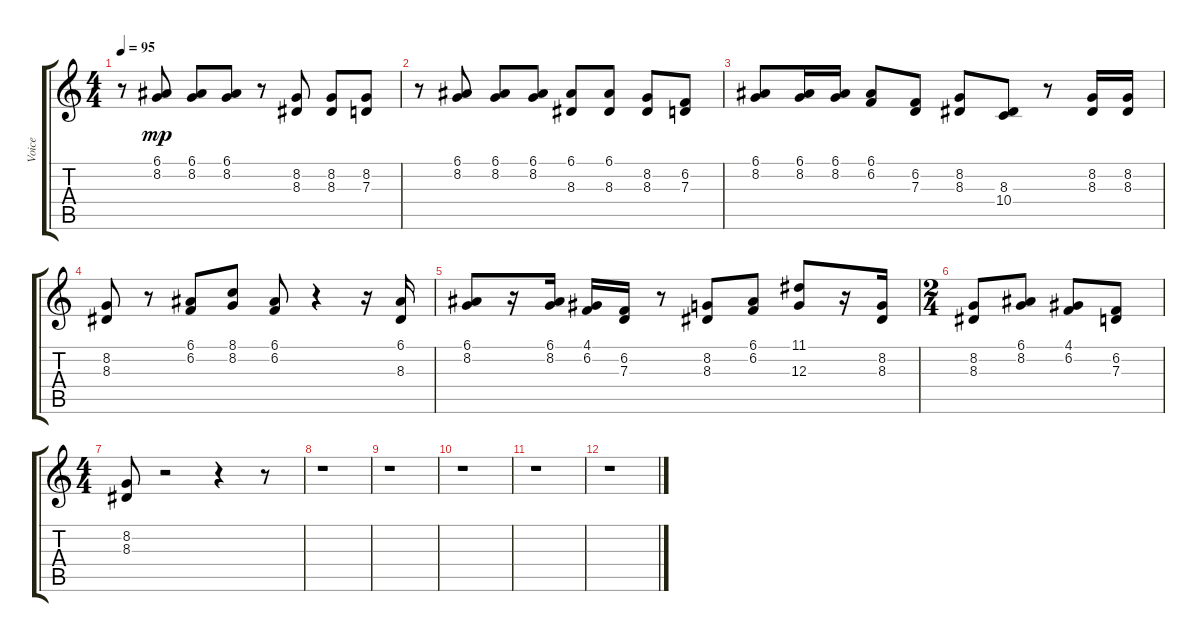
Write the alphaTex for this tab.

\track ("Voice" "Voice") {instrument lead2sawtooth}
\staff {score tabs}
\tuning (E4 B3 G3 D3 A2 E2) {hide}
\ts (4 4)
\tempo 95
\clef g2
\ks c
r.8{dy mp} (6.1 8.2).8 (6.1 8.2).8 (6.1 8.2).8 r.8 (8.2 8.3).8 (8.2 8.3).8 (8.2 7.3).8 |
r.8 (6.1 8.2).8 (6.1 8.2).8 (6.1 8.2).8 (6.1 8.3).8 (6.1 8.3).8 (8.2 8.3).8 (6.2 7.3).8 |
(6.1 8.2).8 (6.1 8.2).16 (6.1 8.2).16 (6.1 6.2).8 (6.2 7.3).8 (8.2 8.3).8 (8.3 10.4).8 r.8 (8.2 8.3).16 (8.2 8.3).16 |
(8.2 8.3).8 r.8 (6.1 6.2).8 (8.1 8.2).8 (6.1 6.2).8 r.4 r.16 (6.1 8.3).16 |
(6.1 8.2).8 r.16 (6.1 8.2).16 (4.1 6.2).16 (6.2 7.3).16 r.8 (8.2 8.3).8 (6.1 6.2).8 (11.1 12.3).8 r.16 (8.2 8.3).16 |
\ts (2 4)
(8.2 8.3).8 (6.1 8.2).8 (4.1 6.2).8 (6.2 7.3).8 |
\ts (4 4)
(8.2 8.3).8 r.2 r.4 r.8 |
r.1 |
r.1 |
r.1 |
r.1 |
r.1
